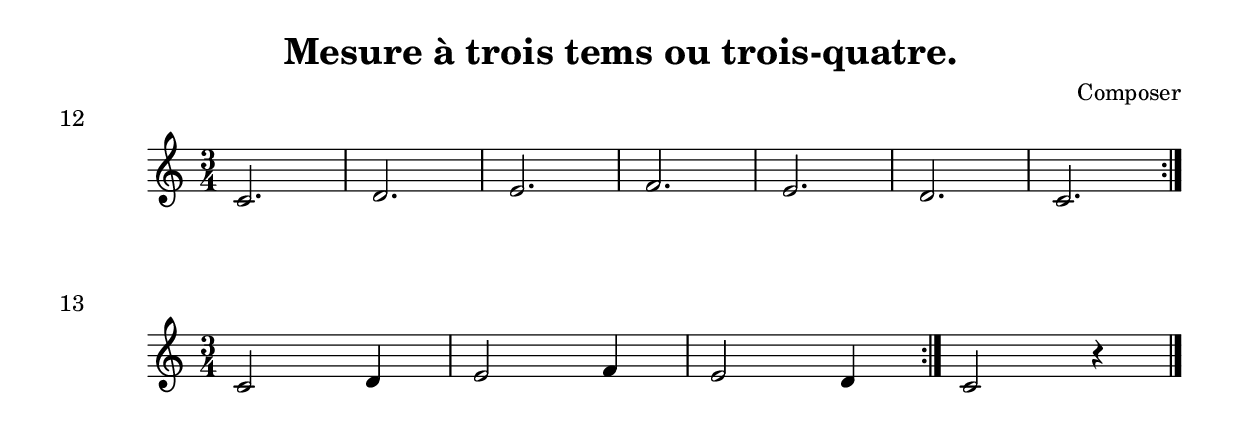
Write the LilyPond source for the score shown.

\header {
  title = "Mesure à trois tems ou trois-quatre."
  composer = "Composer"
}

\score {
  \relative c' {
    \time 3/4 c2. | d | e | f | e | d | c \bar ":|."
  }
  \header {
  piece = "12"
  }
  \layout {
  ragged-right = ##f
  }
  \midi {}
}

\score {
  \relative c' {
    \time 3/4 c2 d4 | e2 f4  | e2 d4|  \bar ":|." c2 r4 \bar "|."
  }
  \header {
  piece = "13"
  }
  \layout {
  ragged-right = ##f
  }
  \midi {}
}